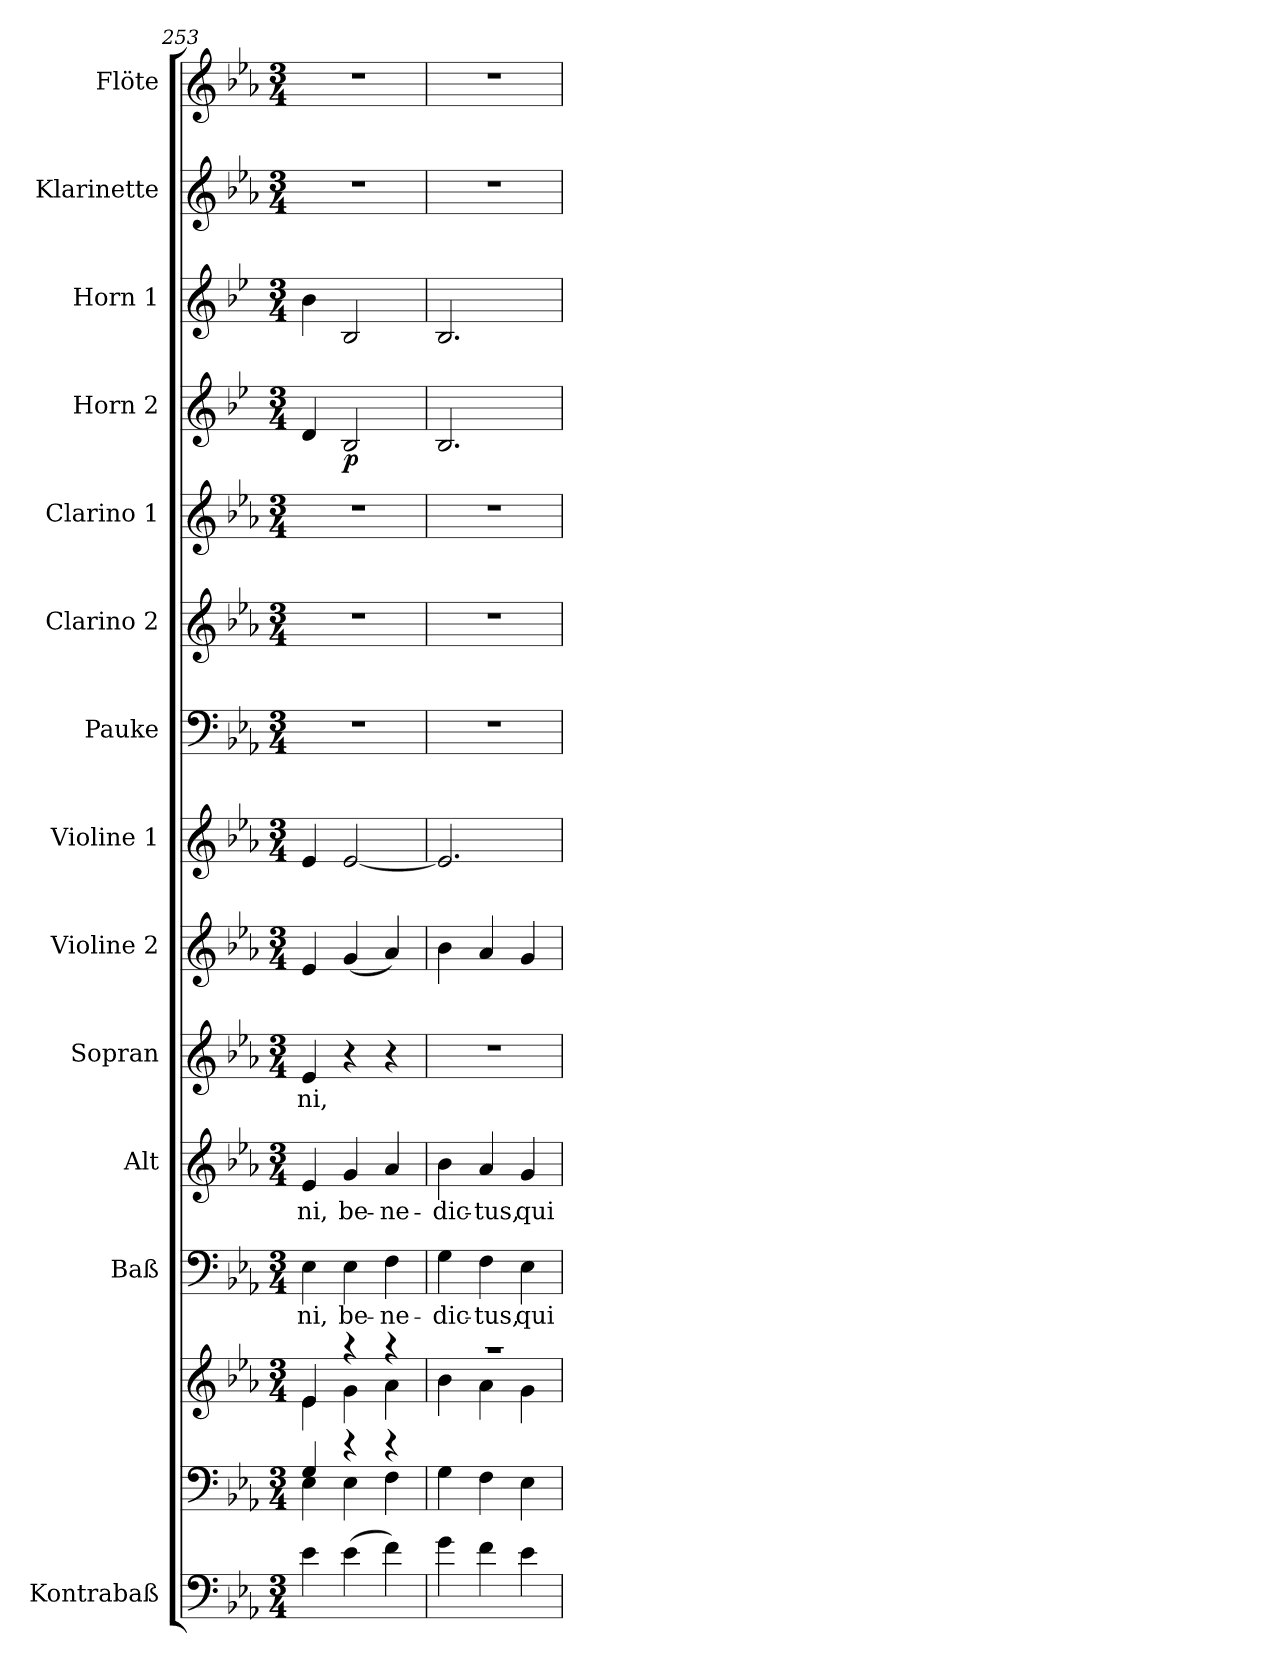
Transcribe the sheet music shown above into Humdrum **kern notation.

**kern	**kern	**kern	**kern	**text	**kern	**text	**kern	**text	**kern	**kern	**kern	**kern	**kern	**kern	**dynam	**kern	**kern	**kern
*part14	*part13	*part13	*part12	*part12	*part11	*part11	*part10	*part10	*part9	*part8	*part7	*part6	*part5	*part4	*part4	*part3	*part2	*part1
*staff15	*staff14	*staff13	*staff12	*staff12	*staff11	*staff11	*staff10	*staff10	*staff9	*staff8	*staff7	*staff6	*staff5	*staff4	*staff4	*staff3	*staff2	*staff1
*I"Kontrabaß	*	*	*I"Baß	*	*I"Alt	*	*I"Sopran	*	*I"Violine 2	*I"Violine 1	*I"Pauke	*I"Clarino 2	*I"Clarino 1	*I"Horn 2	*	*I"Horn 1	*I"Klarinette	*I"Flöte
*I'Kb	*	*	*I'Baß	*	*I'Alt	*	*I'Sop	*	*I'Vln. 2	*I'Vln. 1	*I'Pk.	*	*	*I'Hrn. 2	*	*I'Hrn. 1	*	*I'Fl.
*clefF4	*clefF4	*clefG2	*clefF4	*	*clefG2	*	*clefG2	*	*clefG2	*clefG2	*clefF4	*clefG2	*clefG2	*clefG2	*	*clefG2	*clefG2	*clefG2
*ITrd7c12	*	*	*	*	*	*	*	*	*	*	*	*ITrd7c12	*ITrd7c12	*ITrd4c7	*	*ITrd4c7	*	*
*k[b-e-a-]	*k[b-e-a-]	*k[b-e-a-]	*k[b-e-a-]	*	*k[b-e-a-]	*	*k[b-e-a-]	*	*k[b-e-a-]	*k[b-e-a-]	*k[b-e-a-]	*k[b-e-a-]	*k[b-e-a-]	*k[b-e-a-]	*	*k[b-e-a-]	*k[b-e-a-]	*k[b-e-a-]
*E-:	*E-:	*E-:	*E-:	*	*E-:	*	*E-:	*	*E-:	*E-:	*E-:	*E-:	*E-:	*E-:	*	*E-:	*E-:	*E-:
*M3/4	*M3/4	*M3/4	*M3/4	*	*M3/4	*	*M3/4	*	*M3/4	*M3/4	*M3/4	*M3/4	*M3/4	*M3/4	*	*M3/4	*M3/4	*M3/4
=253	=253	=253	=253	=253	=253	=253	=253	=253	=253	=253	=253	=253	=253	=253	=253	=253	=253	=253
*	*^	*^	*	*	*	*	*	*	*	*	*	*	*	*	*	*	*	*
!	!	!	!	!	!	!LO:LY:b	!	!LO:LY:b	!	!LO:LY:b	!	!	!	!	!	!	!	!	!	!
4E-\	4G/	4E-\	4e-/	4e-\	4E-\	-ni,	4e-/	-ni,	4e-/	-ni,	4e-/	4e-/	2.r	2.r	2.r	4G/	.	4e-\	2.r	2.r
!	!	!	!	!	!	!LO:LY:b	!	!LO:LY:b	!	!	!	!	!	!	!	!	!LO:DY:b	!	!	!
(>4E-\	4rd	4E-\	4raa	4g\	4E-\	be-	4g/	be-	4r	.	(<4g/	[2e-/	.	.	.	2E-/	p	2E-/	.	.
!	!	!	!	!	!	!LO:LY:b	!	!LO:LY:b	!	!	!	!	!	!	!	!	!	!	!	!
4F\)	4rd	4F\	4raa	4a-\	4F\	-ne-	4a-/	-ne-	4r	.	4a-/)	.	.	.	.	.	.	.	.	.
=254	=254	=254	=254	=254	=254	=254	=254	=254	=254	=254	=254	=254	=254	=254	=254	=254	=254	=254	=254	=254
!	!	!	!	!	!	!LO:LY:b	!	!LO:LY:b	!	!	!	!	!	!	!	!	!	!	!	!
*	*v	*v	*	*	*	*	*	*	*	*	*	*	*	*	*	*	*	*	*	*
4G\	4G\	2.raa	4b-\	4G\	-dic-	4b-\	-dic-	2.r	.	4b-\	2.e-/]	2.r	2.r	2.r	2.E-/	.	2.E-/	2.r	2.r
!	!	!	!	!	!LO:LY:b	!	!LO:LY:b	!	!	!	!	!	!	!	!	!	!	!	!
4F\	4F\	.	4a-\	4F\	-tus,	4a-/	-tus,	.	.	4a-/	.	.	.	.	.	.	.	.	.
!	!	!	!	!	!LO:LY:b	!	!LO:LY:b	!	!	!	!	!	!	!	!	!	!	!	!
4E-\	4E-\	.	4g\	4E-\	qui	4g/	qui	.	.	4g/	.	.	.	.	.	.	.	.	.
*	*	*v	*v	*	*	*	*	*	*	*	*	*	*	*	*	*	*	*	*
=	=	=	=	=	=	=	=	=	=	=	=	=	=	=	=	=	=	=
*-	*-	*-	*-	*-	*-	*-	*-	*-	*-	*-	*-	*-	*-	*-	*-	*-	*-	*-
